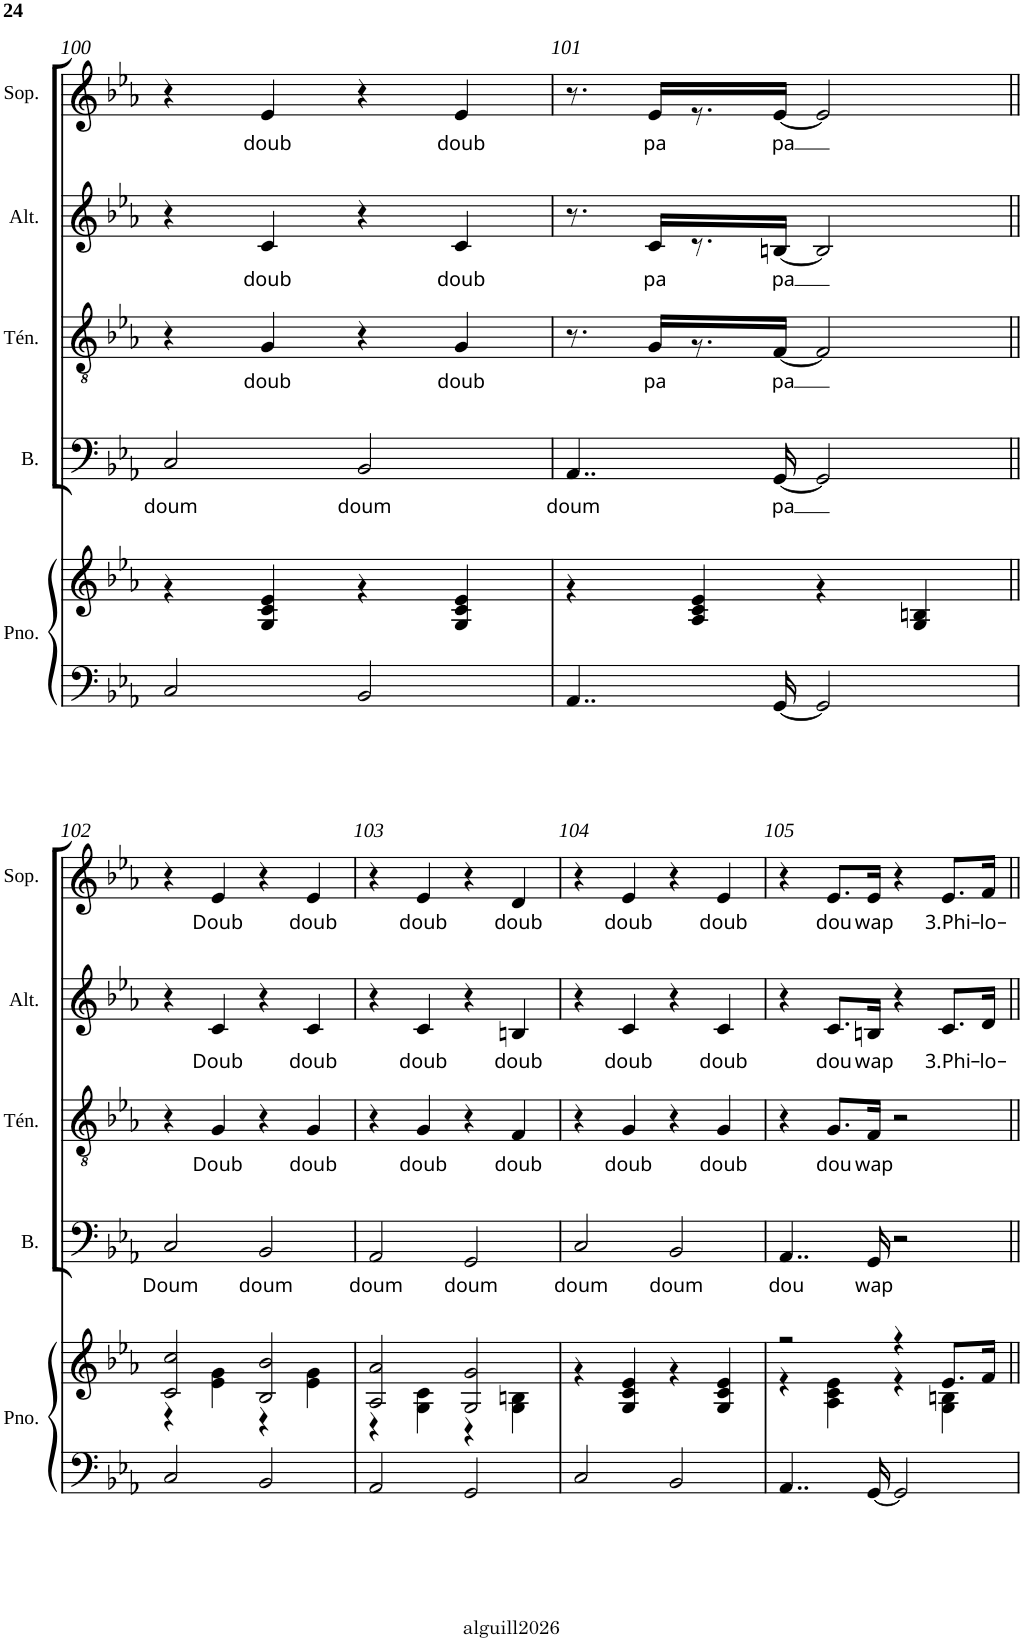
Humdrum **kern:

**kern	**kern	**kern	**text	**kern	**text	**kern	**text	**kern	**text
*part5	*part5	*part4	*part4	*part3	*part3	*part2	*part2	*part1	*part1
*staff6	*staff5	*staff4	*staff4	*staff3	*staff3	*staff2	*staff2	*staff1	*staff1
*I"Piano	*	*I"Basse	*	*I"Ténor	*	*I"Alto	*	*I"Soprano	*
*I'Pno.	*	*I'B.	*	*I'Tén.	*	*I'Alt.	*	*I'Sop.	*
!!LO:PB:g=z
*clefF4	*clefG2	*clefF4	*	*clefGv2	*	*clefG2	*	*clefG2	*
*k[b-e-a-]	*k[b-e-a-]	*k[b-e-a-]	*	*k[b-e-a-]	*	*k[b-e-a-]	*	*k[b-e-a-]	*
*c:	*c:	*c:	*	*c:	*	*c:	*	*c:	*
*M2/2	*M2/2	*M2/2	*	*M2/2	*	*M2/2	*	*M2/2	*
*met(c|)	*met(c|)	*met(c|)	*	*met(c|)	*	*met(c|)	*	*met(c|)	*
=100	=100	=100	=100	=100	=100	=100	=100	=100	=100
*	*^	*	*	*	*	*	*	*	*
!	!	!	!	!LO:LY:b	!	!	!	!	!	!
2C/	1ryy	4r	2C/	doum	4r	.	4r	.	4r	.
!	!	!	!	!	!	!LO:LY:b	!	!LO:LY:b	!	!LO:LY:b
.	.	4G/ 4c/ 4e-/	.	.	4G/	doub	4c/	doub	4e-/	doub
!	!	!	!	!LO:LY:b	!	!	!	!	!	!
2BB-/	.	4r	2BB-/	doum	4r	.	4r	.	4r	.
!	!	!	!	!	!	!LO:LY:b	!	!LO:LY:b	!	!LO:LY:b
.	.	4G/ 4c/ 4e-/	.	.	4G/	doub	4c/	doub	4e-/	doub
=101	=101	=101	=101	=101	=101	=101	=101	=101	=101	=101
!	!	!	!	!LO:LY:b	!	!	!	!	!	!
4..AA-/	1ryy	4r	4..AA-/	doum	8.r	.	8.r	.	8.r	.
!	!	!	!	!	!	!LO:LY:b	!	!LO:LY:b	!	!LO:LY:b
.	.	.	.	.	16G/KL	pa	16c/KL	pa	16e-/KL	pa
.	.	4A-/ 4c/ 4e-/	.	.	8.r	.	8.r	.	8.r	.
!	!	!	!	!LO:LY:b	!	!LO:LY:b	!	!LO:LY:b	!	!LO:LY:b
[16GG/	.	.	[16GG/	pa	[16F/Jk	pa	[16Bn/Jk	pa	[16e-/Jk	pa
2GG/]	.	4r	2GG/]	.	2F/]	.	2B/]	.	2e-/]	.
.	.	4G/ 4Bn/	.	.	.	.	.	.	.	.
!!LO:LB:g=z
=102||	=102||	=102||	=102||	=102||	=102||	=102||	=102||	=102||	=102||	=102||
!	!	!	!	!LO:LY:b	!	!	!	!	!	!
2C/	2c/ 2cc/	4r	2C/	Doum	4r	.	4r	.	4r	.
!	!	!	!	!	!	!LO:LY:b	!	!LO:LY:b	!	!LO:LY:b
.	.	4e-\ 4g\	.	.	4G/	Doub	4c/	Doub	4e-/	Doub
!	!	!	!	!LO:LY:b	!	!	!	!	!	!
2BB-/	2B-/ 2b-/	4r	2BB-/	doum	4r	.	4r	.	4r	.
!	!	!	!	!	!	!LO:LY:b	!	!LO:LY:b	!	!LO:LY:b
.	.	4e-\ 4g\	.	.	4G/	doub	4c/	doub	4e-/	doub
=103	=103	=103	=103	=103	=103	=103	=103	=103	=103	=103
!	!	!	!	!LO:LY:b	!	!	!	!	!	!
2AA-/	2A-/ 2a-/	4r	2AA-/	doum	4r	.	4r	.	4r	.
!	!	!	!	!	!	!LO:LY:b	!	!LO:LY:b	!	!LO:LY:b
.	.	4G\ 4c\	.	.	4G/	doub	4c/	doub	4e-/	doub
!	!	!	!	!LO:LY:b	!	!	!	!	!	!
2GG/	2G/ 2g/	4r	2GG/	doum	4r	.	4r	.	4r	.
!	!	!	!	!	!	!LO:LY:b	!	!LO:LY:b	!	!LO:LY:b
.	.	4G\ 4Bn\	.	.	4F/	doub	4Bn/	doub	4d/	doub
=104	=104	=104	=104	=104	=104	=104	=104	=104	=104	=104
!	!	!	!	!LO:LY:b	!	!	!	!	!	!
2C/	1ryy	4r	2C/	doum	4r	.	4r	.	4r	.
!	!	!	!	!	!	!LO:LY:b	!	!LO:LY:b	!	!LO:LY:b
.	.	4G/ 4c/ 4e-/	.	.	4G/	doub	4c/	doub	4e-/	doub
!	!	!	!	!LO:LY:b	!	!	!	!	!	!
2BB-/	.	4r	2BB-/	doum	4r	.	4r	.	4r	.
!	!	!	!	!	!	!LO:LY:b	!	!LO:LY:b	!	!LO:LY:b
.	.	4G/ 4c/ 4e-/	.	.	4G/	doub	4c/	doub	4e-/	doub
=105	=105	=105	=105	=105	=105	=105	=105	=105	=105	=105
!	!	!	!	!LO:LY:b	!	!	!	!	!	!
4..AA-/	2r	4r	4..AA-/	dou	4r	.	4r	.	4r	.
!	!	!	!	!	!	!LO:LY:b	!	!LO:LY:b	!	!LO:LY:b
.	.	4A-\ 4c\ 4e-\	.	.	8.G/L	dou	8.c/L	dou	8.e-/L	dou
!	!	!	!	!LO:LY:b	!	!LO:LY:b	!	!LO:LY:b	!	!LO:LY:b
[16GG/	.	.	16GG/	wap	16F/Jk	wap	16Bn/Jk	wap	16e-/Jk	wap
2GG/]	4r	4r	2r	.	2r	.	4r	.	4r	.
!	!	!	!	!	!	!	!	!LO:LY:b	!	!LO:LY:b
.	8.e-/L	4G\ 4Bn\	.	.	.	.	8.c/L	3.Phi-	8.e-/L	3.Phi-
!	!	!	!	!	!	!	!	!LO:LY:b	!	!LO:LY:b
.	16f/Jk	.	.	.	.	.	16d/Jk	-lo-	16f/Jk	-lo-
*	*v	*v	*	*	*	*	*	*	*	*
=||	=||	=||	=||	=||	=||	=||	=||	=||	=||
*-	*-	*-	*-	*-	*-	*-	*-	*-	*-
